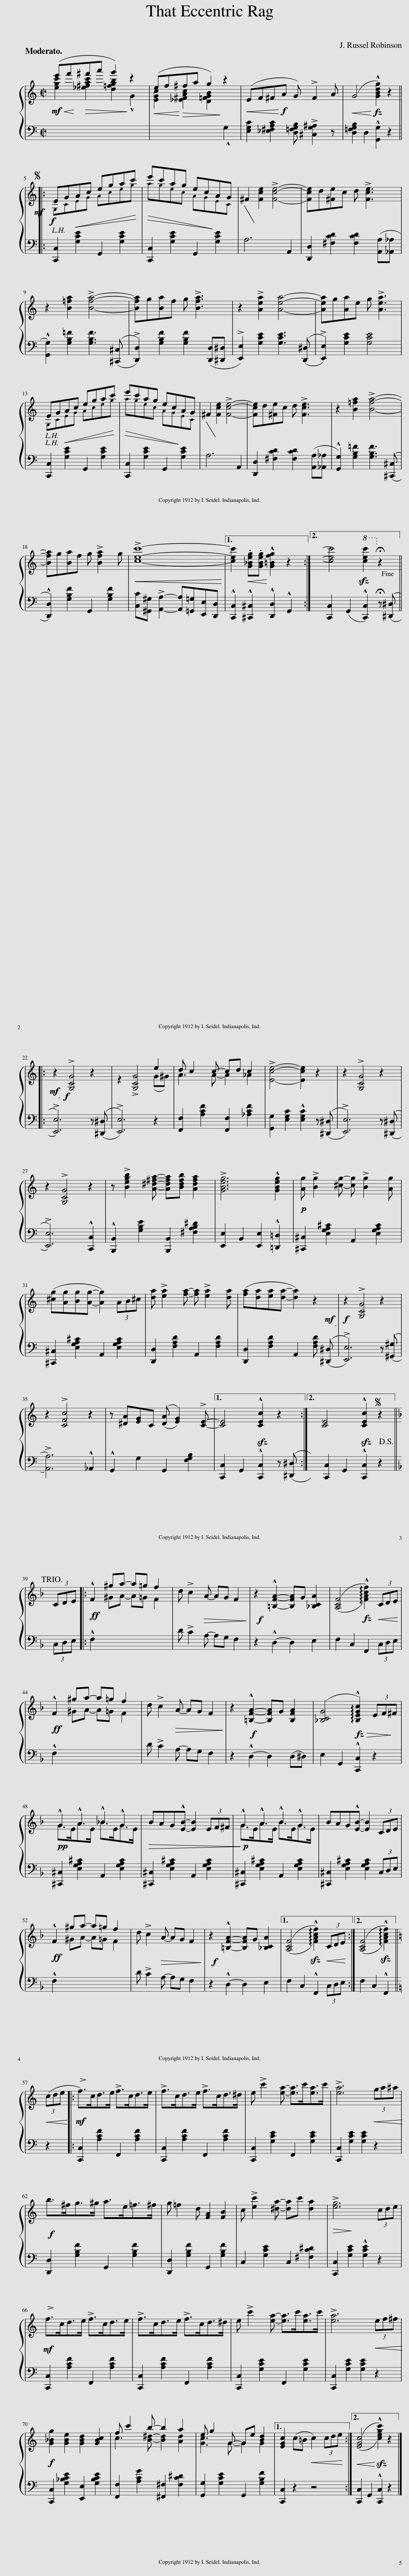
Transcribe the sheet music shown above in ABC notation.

X:1
%%score { ( 1 2 ) | 3 }
L:1/8
Q:1/4=190
M:2/2
I:linebreak $
K:C
V:1 treble
V:2 treble
V:3 bass
V:1
!mf!!<(! (e'f'!<)!!>(!^f'a' g'2)!>)! z2 |!<(! (ef!<)!!>(!^fa g2)!>)! z2 |!<(! (EF^F!<)!!f!A G) !>!F2 A |!<(! (G4!<)! !^![GBdg]2) z2 |:$S!mf!!f! EG!<(!Ac egac'!<)! | %5
!>(! e'c'ag ec!>)!AG | ^F2 [Fce]2 !>![Fce]4- | [Fce]d[^Fe]c d !>![Fce]3 |$ z2 [B=fa]2 !>![Bfa]4- | [Bfa]g[Ba]f g !>![Bfa]3 | %10
 z2 !>![Aea]2 [Aea]4- | [Aea]g[Aa]e g !>![Aea]3 |$ EG!<(!Ac egac'!<)! |!>(! e'c'ag ec!>)!AG | ^F2 [Fce]2 !>![Fce]4- | %15
 [Fce]d[^Fe]c d !>![Fce]3 | z2 [B=fa]2 !>![Bfa]4- |$ [Bfa]g[Ba]f g !>![Bfa]2 g |!<(! !>![cec']8-!<)! |1 [cec']2!<(! .[G_Beg].[GBeg]!<)! !^![G=Bfg]2 z2 :|2 %20
{/x-} [cec']4!sfz!!8va(! [c'e'c'']2 !fermata!z2!8va)!!dacoda! |:$!mf!!f! z2 !>![G,CG]4 z2 | z2 !>![G,CG]4 e2 | d c2 c- cd c2 | !>![Ece]4- [Ece]2 z2 | %25
 z2 !>![G,CG]4 z2 |$ z2 !>![G,CG]4 z2 | z !>![Begb]2 [A^d^fa]- [Adfa][Bdfb] [Adfa]2 | !>![GBeg]6 !^![GBeg]2 |!p! [Ag] !>![Bg]2 [^cg]- [cg] !>![Bg]2 [Ag] |$ %30
 ([^cg][Ag][Bg][Ag]- [Ag]2) (3AB^c | [da] !>![ea]2 [fa]- [fa] !>![ea]2 [da] | ([fa][da][ea][da]- [da]2)!mf! z2 |!f! z2 !>![G,CG]4 z2 |$ z2 !>![CFc]4 z2 | %35
 z [^DA][EG]C (([DA] [EG]2)) !>![CE]- |1 [CE]4!sfz! !^![CEc]2 z2 :|2{/x-} [CE]4!sfz! !^![CEc]2 z2!D.S.! ||$[K:F]O (3CDE |:!ff! !^!F2 ^ga- a=g f2 | %40
 d !>!c2!>(! A- AG F2!>)! |!f! z2 !^![=B,FA]2- [B,FA]G [_B,CA]2 | (([A,CF]4 !arpeggio!!^![FAcf]2))!<(! (3CDE!<)! |$!ff! !^!F2 ^ga- a=g f2 | d !>!c2!>(! A- AG F2!>)! | %45
 z2!f! !^![=B,FA]2- [B,FA]G [B,FA]2 | ([_B,CG]4!>(! !arpeggio!!^![B,EGc]2) (3EF^F!>)! |$!pp! !^!x2 !^!x2 !^!x2 !^!x2 |!>(! BAG!^![EB]- [EB]2 (3EF^F!>)! |!p! !^!x2 !^!x2 !^!x2 !^!x2 | %50
 BAG!^![EB]- [EB]2 (3CDE |$!ff! !^!F2 ^ga- a=g f2 | d !>!c2!>(! A- AG F2!>)! |!f! z2 !^![=B,FA]2- [B,FA]G [_B,CA]2 |1 (([A,CF]4!sfz! !arpeggio!!^![FAcf]2))!<(! (3CDE!<)! :|2 %55
 (([A,CF]4!sfz! !arpeggio!!^![FAcf]2)) ||$[K:C]!<(! (3(cde!<)! |:!mf! !>!f>)cd>e !>!f>cd>e | !>!f>cd>e !>!f>cd>^d | e !>!c'2 [ea]- [ea]>c'[ea]>c' | %60
 !>![ea]6!<(! (3ga^a!<)! |$!f! b>^fg>^g a>e=f>^f | g =f2 d [FA]2 [FB]2 | c !>![ec']2 [^da]- [da]c' [da]2 |!>(! !>![eg]6 (3cde!>)! |$ %65
!mf! !>!f>cd>e !>!f>cd>e | !>!f>cd>e !>!f>cd>^d | e !>!c'2 [ea]- [ea]>c'[ea]>c' | !>![ea]6!<(! (3ef^f!<)! |$!f! [G_Bg]2 [GBe]2 [GBd]2 [GBc]2 | %70
 f c'2 b- b2 a2 | e g2 G- Ge [Bd]2 |1 [EGc]2 (c=B!<(! c2) (3cde!<)! :|2!<(! (([EGc]4!<)!!sfz! !^![cegc']2)) z2 |] %74
V:2
 [egc']2 [_e^fac']2 [d=fgb]2 !^!G2 | [EGc]2 [_E^FAc]2 [D=FGB]2[I:staff +1] !^!G,2 | x8 | x8 |:$[I:staff -1] G,CEG Aceg | %5
 agec AGEC | x8 | x8 |$ x8 | x8 | %10
 x8 | x8 |$ G,CEG Aceg | agec AGEC | x8 | %15
 x8 | x8 |$ x8 | x8 |1 x8 :|2 %20
 x4!8va(! x4!8va)! |:$ x8 | x6 (G^G) | A3 A- A2 _A2 | x8 | %25
 x8 |$ x8 | x8 | x8 | x8 |$ %30
 x8 | x8 | x8 | x8 |$ x8 | %35
 x8 |1 x8 :|2 x8 ||$[K:F] x2 |: x2 ^GA- A=G F2 | %40
 x8 | x8 | x8 |$ x2 ^GA- A=G F2 | x8 | %45
 x8 | x8 |$ G>EA>E _B>EG>E | x8 | G>EA>E B>EG>E | %50
 x8 |$ x2 ^GA- A=G F2 | x8 | x8 |1 x8 :|2 %55
 x6 ||$[K:C] x2 |: x8 | x8 | x8 | %60
 x8 |$ x8 | x8 | x8 | x8 |$ %65
 x8 | x8 | x8 | x8 |$ x8 | %70
 c3 [B^d]- [Bd]2 [Ad]2 | [Gc]3 G- G2 G2 |1 x8 :|2 x8 |] %74
V:3
 x8 | x8 | [E,G,C]2 [_E,^F,A,C]2 [D,=F,G,B,] !>![^C,G,^A,]2 z | [D,=F,G,B,]2 D,2 !^![G,,G,]2 z2 |:$ [C,,C,]2 [G,CE]2 G,,2 [G,CE]2 | %5
 [C,,C,]2 [G,CE]2 G,,2 [G,CE]2 | A,6 A,,2 | [D,,D,]2 [^F,CD]2 [F,CD]2 ([A,,A,][_A,,_A,] |$ !^![G,,G,]2) [G,B,=F]2 [G,B,F]3 (([^C,,^C,] | !>![D,,D,]2)) [G,B,F]2 [G,B,F]2 ([D,,D,][^D,,^D,] | %10
 !>![E,,E,]2) [G,CE]2 [G,CE]3 (([^D,,^D,] | !>![E,,E,]2)) [G,CE]2 [G,CE]4 |$ [C,,C,]2 [G,CE]2 G,,2 [G,CE]2 | [C,,C,]2 [G,CE]2 G,,2 [G,CE]2 | A,6 A,,2 | %15
 [D,,D,]2 [^F,CD]2 [F,CD]2 ([A,,A,][_A,,_A,] | !^![G,,G,]2) [G,B,=F]2 [G,B,F]3 (([^C,,^C,] |$ !^![D,,D,]2)) [G,B,F]2 G,,2 [G,B,F]2 | [C,C][^G,,^G,] !>![A,,A,]2- [A,,A,][=G,,=G,][E,,E,][D,,D,] |1 !^![C,,C,]2 !^![^C,,^C,]2 !^![D,,D,]2 !^!G,,2 :|2 %20
 [C,,C,]2 (G,,2 !^![C,,C,]2) !fermata!z (([^D,,^D,] |:$ !>![E,,E,]6)) z (([^D,,^D,] | !>![E,,E,]6)) z2 | [F,,F,]2 [A,CF]2 [F,,F,]2 [_A,CF]2 | [G,,G,]2 [E,G,C]2 !^![E,G,C]2 z (([^D,,^D,] | %25
 !>![E,,E,]6)) z (([^D,,^D,] |$ !>![E,,E,]6)) !^![C,,C,]2 | !^![B,,,B,,]2 [G,B,E]2 [B,,,B,,]2 [^F,A,B,^D]2 | [E,,E,]2 B,,2 [E,,E,]2 !^![=D,,=D,]2 | [^C,,^C,]2 [E,G,A,^C]2 A,,2 [E,G,A,C]2 |$ %30
 [^C,,^C,]2 [E,G,A,^C]2 A,,2 [E,G,A,C]2 | [D,,D,]2 [F,A,D]2 A,,2 [F,A,D]2 | [D,,D,]2 [F,A,D]2 A,,2 [F,A,D] (([^D,,^D,] | !>![E,,E,]6)) z (([^G,,^G,] |$ !>![A,,A,]6)) !^!_A,,2 | %35
 !^!G,,2 G,2 G,,2 [F,G,B,]2 |1 [C,,C,]2 G,,2 !^![C,,C,]2 z (([^D,,^D,] :|2 [C,,C,]2)) G,,2 !^![C,,C,]2 z2 ||$[K:F] (3C,D,E, |: !^!F,2 x6 | %40
 D !>!C2 A,- A,G, F,2 | z2 !^!D,2- D,2 E,2 | F,2 C,2 F,,2 (3C,D,E, |$ !^!F,2 x6 | D !>!C2 A,- A,G, F,2 | %45
 z2 !^!D,2- D,2 (D,^D,) | E,2 G,,2 !^![C,,C,]2 z2 |$ [^C,,^C,]2 [E,G,A,^C]2 A,,2 [E,G,A,C]2 | [^C,,^C,]2 [E,G,A,^C]2 A,,2 [E,G,A,C]2 | [^C,,^C,]2 [E,G,A,^C]2 A,,2 [E,G,A,C]2 | %50
 [^C,,^C,]2 [E,G,A,^C]2 [E,G,A,C]2 (3C,D,E, |$ !^!F,2 x6 | D !>!C2 A,- A,G, F,2 | z2 !^!D,2- D,2 E,2 |1 F,2 C,2 !^!F,,2 (3C,D,E, :|2 %55
 F,2 C,2 !^!F,,2 ||$[K:C] z2 |: [C,,C,]2 [A,CF]2 F,,2 [A,CF]2 | [C,,C,]2 [A,CF]2 F,,2 [A,CF]2 | [C,,C,]2 [G,CE]2 F,,2 [G,CE]2 | %60
 [C,,C,]2 [G,CE]2 [G,CE]2 z2 |$ [D,,D,]2 [G,B,F]2 G,,2 [G,B,F]2 | [D,,D,]2 [G,B,F]2 G,,2 [G,B,F]2 | C,2 [G,CE]2 C,2 [^F,C^D]2 | [C,,C,]2 [G,CE]2 !^![G,CE]2 z2 |$ %65
 [C,,C,]2 [A,CF]2 F,,2 [A,CF]2 | [C,,C,]2 [A,CF]2 F,,2 [A,CF]2 | [C,,C,]2 [G,CE]2 F,,2 [G,CE]2 | [C,,C,]2 [G,CE]2 [G,CE]2 z2 |$ [C,,C,]2 [G,_B,CE]2 [E,,E,]2 [G,B,CE]2 | %70
 [F,,F,]2 [A,CG]2 [^F,,^F,]2 [F,C^D]2 | [G,,G,]2 [G,CE]2 G,,2 [G,B,F]2 |1 [C,,C,]2 z2 z4 :|2 [C,,C,]2 G,,2 !^![C,,C,]2 z2 |] %74
